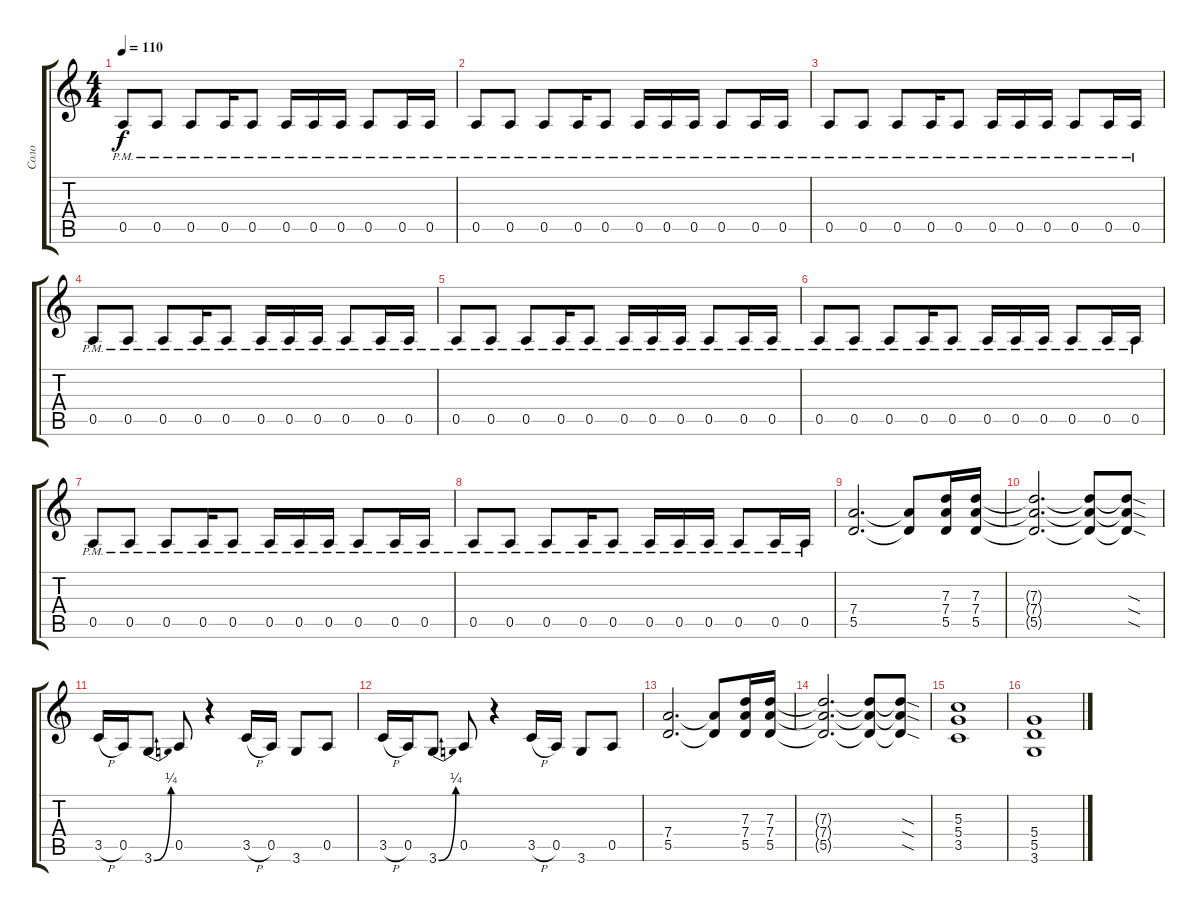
\track ("Соло" "Соло") {instrument distortionguitar}
\staff {score tabs}
\tuning (E4 B3 G3 D3 A2 E2) {hide}
\ts (4 4)
\tempo 110
\clef g2
\ks c
0.5{pm}.8{dy f volume 10} 0.5{pm}.8 0.5{pm}.8 0.5{pm}.16 0.5{pm}.8 0.5{pm}.16 0.5{pm}.16 0.5{pm}.16 0.5{pm}.8 0.5{pm}.16 0.5{pm}.16 |
0.5{pm}.8 0.5{pm}.8 0.5{pm}.8 0.5{pm}.16 0.5{pm}.8 0.5{pm}.16 0.5{pm}.16 0.5{pm}.16 0.5{pm}.8 0.5{pm}.16 0.5{pm}.16 |
0.5{pm}.8 0.5{pm}.8 0.5{pm}.8 0.5{pm}.16 0.5{pm}.8 0.5{pm}.16 0.5{pm}.16 0.5{pm}.16 0.5{pm}.8 0.5{pm}.16 0.5{pm}.16 |
0.5{pm}.8 0.5{pm}.8 0.5{pm}.8 0.5{pm}.16 0.5{pm}.8 0.5{pm}.16 0.5{pm}.16 0.5{pm}.16 0.5{pm}.8 0.5{pm}.16 0.5{pm}.16 |
0.5{pm}.8 0.5{pm}.8 0.5{pm}.8 0.5{pm}.16 0.5{pm}.8 0.5{pm}.16 0.5{pm}.16 0.5{pm}.16 0.5{pm}.8 0.5{pm}.16 0.5{pm}.16 |
0.5{pm}.8 0.5{pm}.8 0.5{pm}.8 0.5{pm}.16 0.5{pm}.8 0.5{pm}.16 0.5{pm}.16 0.5{pm}.16 0.5{pm}.8 0.5{pm}.16 0.5{pm}.16 |
0.5{pm}.8 0.5{pm}.8 0.5{pm}.8 0.5{pm}.16 0.5{pm}.8 0.5{pm}.16 0.5{pm}.16 0.5{pm}.16 0.5{pm}.8 0.5{pm}.16 0.5{pm}.16 |
0.5{pm}.8 0.5{pm}.8 0.5{pm}.8 0.5{pm}.16 0.5{pm}.8 0.5{pm}.16 0.5{pm}.16 0.5{pm}.16 0.5{pm}.8 0.5{pm}.16 0.5{pm}.16 |
(7.4 5.5).2{d} (7.4{t} 5.5{t}).8 (7.3 7.4 5.5).16 (7.3 7.4 5.5).16 |
(7.3{t} 7.4{t} 5.5{t}).2{d} (7.3{t} 7.4{t} 5.5{t}).8 (7.3{sod t} 7.4{sod t} 5.5{sod t}).8 |
3.5{h}.16 0.5.16 3.6{be (bend 0 0 60 1)}.8 0.5.8 r.4 3.5{h}.16 0.5.16 3.6.8 0.5.8 |
3.5{h}.16 0.5.16 3.6{be (bend 0 0 60 1)}.8 0.5.8 r.4 3.5{h}.16 0.5.16 3.6.8 0.5.8 |
(7.4 5.5).2{d} (7.4{t} 5.5{t}).8 (7.3 7.4 5.5).16 (7.3 7.4 5.5).16 |
(7.3{t} 7.4{t} 5.5{t}).2{d} (7.3{t} 7.4{t} 5.5{t}).8 (7.3{sod t} 7.4{sod t} 5.5{sod t}).8 |
(5.3 5.4 3.5).1 |
(5.4 5.5 3.6).1
